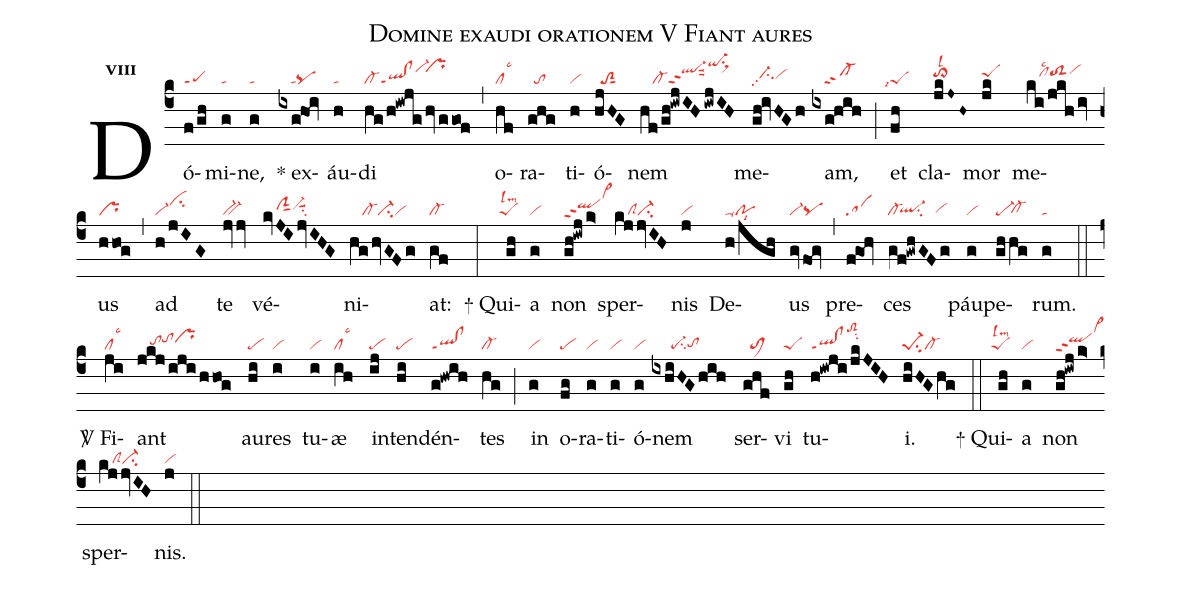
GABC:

name:Domine exaudi orationem V Fiant aures;
office-part:re;
mode:8;
nabc-lines:1;
%%
initial-style: 1;
name: Domine exaudi orationem;
mode: 8;
office-part: Responsorium;
annotation: Resp.;
annotation: viii;
nabc-lines:1;
%%
(c4) Dó(f/gh|scG)mi(g|ta)ne,(g|ta) <sp>*</sp> ex(ixg!hoi|////tapq)áu(h|ta)di(hg/h!iwjg/hv/ggof|cl-ql!clppt1vi-hk`prhk) (,) o(hf|cllsc3)ra(ghg|//to)ti(h|vi)ó(hjHG|//toS2sut1)nem(hf/gh!iwjIH/iwjIH|////cl-ql-hjppt2suu2qi-hmsu1sux1) me(gh!ivHGh|//ci-hhpp2vihh)am,(ixg!hih|////cl-ppt2) (;) et(fh|``peSlsi7) cla(jkJ~H~|to>hilsl2)mor(jk|peShi) me(ki/jkh/iv|////clhilsc2toS2hivihj)us(hhog|pr) (,) ad(h/jIG|vi-cihj) te(jvjv|bv-) vé(kvJIjvIHG|////clShhsut1vi-hhsuu1su2)ni(hg/hvGFg|////cl-ci-vi)at:(gf|cl-) (:)
<sp>+</sp> Qui(gh|``peSlslm2)a(g|vi) non(gh!iwj/k>|qlhippt2vi>hm) sper(kjjvIH|////clSci-)nis(j|vi) De(h/jgh|ta-polsi8)us(gv/fog|vi-pq) (,) pre(f!goh|sa)ces(gf!gwhGFg|cl-`ql-hgsu2vihg) páu(g|vi)pe(ghhg|pe-`cl-hg)rum.(g|ta) (::)

<sp>V/</sp> Fi(ji|cllsc3)ant(jkj/iji/hhog|////tohhtohiprhi) au(hi|pe)res(i|vi) tu(i|vi)æ(ih|cllsc3) in(ij|pe)ten(hi|pe)dén(g!hwih|ql!clppt1)tes(hg|cl-) (;) in(g|vi) o(fg|pe)ra(g|vi)ti(g|vi)ó(g|vi)nem(ixhiHGhih|//////pe-su2tohg) ser(ghf|//toM1)vi(gh|peS) tu(h!iwji/jkJIH|ql!clppt1toS2hmsu2)i.(hiHGhg|pe-1su2cl-) (::)
<sp>+</sp> Qui(gh|``peSlslm2)a(g|vi) non(gh!iwj/k>|qlhippt2vi>hm) sper(kjjvIH|////clSci-)nis.(j|vi) (::)
